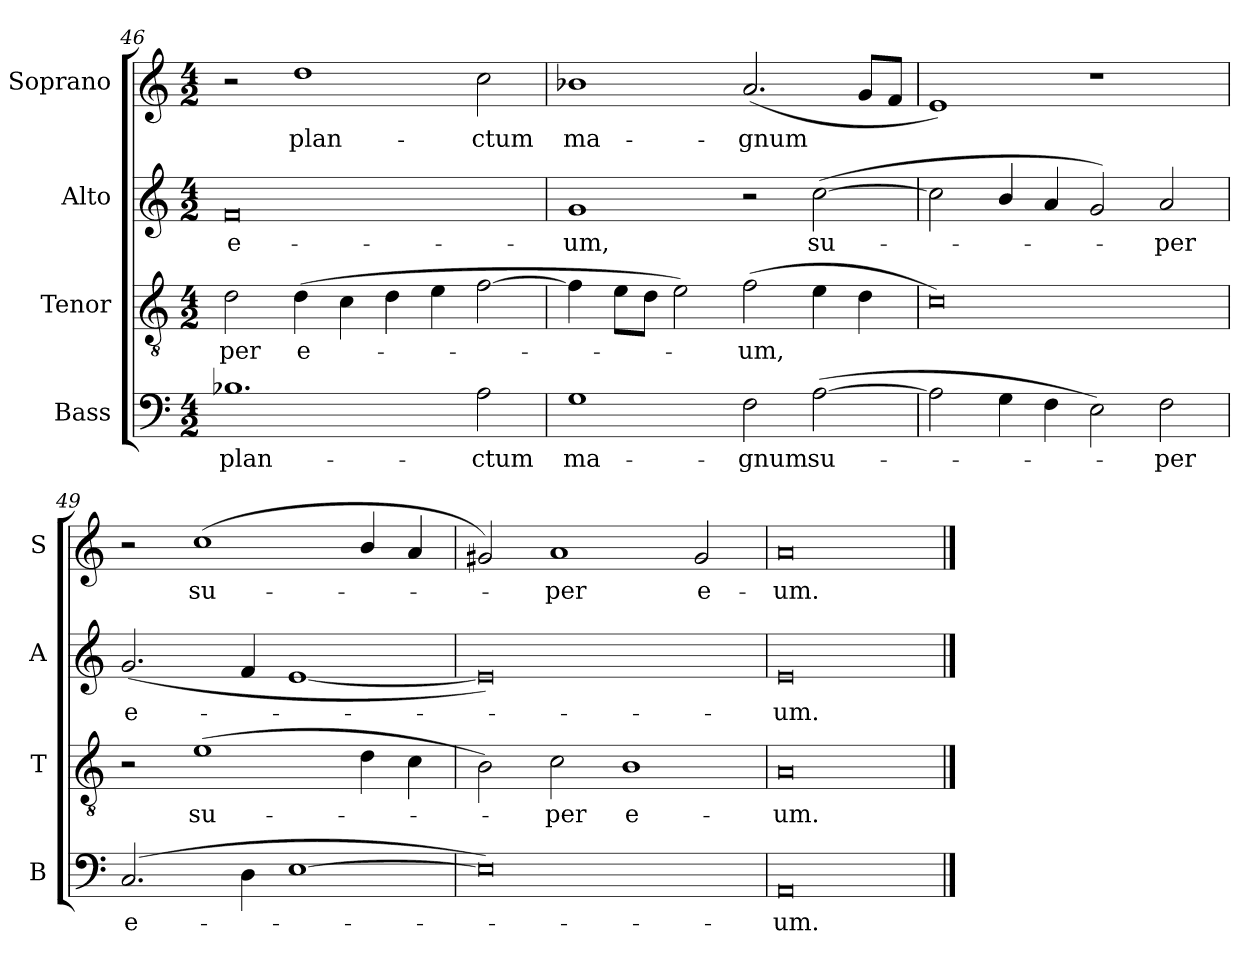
**kern	**text	**kern	**text	**kern	**text	**kern	**text
*part4	*part4	*part3	*part3	*part2	*part2	*part1	*part1
*staff4	*staff4	*staff3	*staff3	*staff2	*staff2	*staff1	*staff1
*I"Bass	*	*I"Tenor	*	*I"Alto	*	*I"Soprano	*
*I'B	*	*I'T	*	*I'A	*	*I'S	*
!!LO:LB:g=z
*clefF4	*	*clefGv2	*	*clefG2	*	*clefG2	*
*k[]	*	*k[]	*	*k[]	*	*k[]	*
*C:	*	*C:	*	*C:	*	*C:	*
*M4/2	*	*M4/2	*	*M4/2	*	*M4/2	*
=46	=46	=46	=46	=46	=46	=46	=46
!	!LO:LY:b	!	!LO:LY:b	!	!LO:LY:b	!	!
1.B-X	plan-	2d	-per	0f	e-	2r	.
!	!	!	!LO:LY:b	!	!	!	!LO:LY:b
.	.	(>4d	e-	.	.	1dd	plan-
.	.	4c	.	.	.	.	.
.	.	4d	.	.	.	.	.
.	.	4e	.	.	.	.	.
!	!LO:LY:b	!	!	!	!	!	!LO:LY:b
2A	-ctum	[2f	.	.	.	2cc	-ctum
=47	=47	=47	=47	=47	=47	=47	=47
!	!LO:LY:b	!	!	!	!LO:LY:b	!	!LO:LY:b
1G	ma-	4f]	.	1g	-um,	1b-X/	ma-
.	.	8eL	.	.	.	.	.
.	.	8dJ	.	.	.	.	.
.	.	2e)	.	.	.	.	.
!	!LO:LY:b	!	!LO:LY:b	!	!	!	!LO:LY:b
2F	-gnum	(>2f	um,	2r	.	(<2.a	-gnum
!	!LO:LY:b	!	!	!	!LO:LY:b	!	!
(>[2A	su-	4e	.	(<[2cc	su-	.	.
.	.	4d	.	.	.	8gL	.
.	.	.	.	.	.	8fJ	.
=48	=48	=48	=48	=48	=48	=48	=48
2A]	.	0c)	.	2cc]	.	1e)	.
4G	.	.	.	4b/	.	.	.
4F	.	.	.	4a	.	.	.
2E)	.	.	.	2g)	.	1r	.
!	!LO:LY:b	!	!	!	!LO:LY:b	!	!
2F	per	.	.	2a	per	.	.
=49	=49	=49	=49	=49	=49	=49	=49
!	!LO:LY:b	!	!	!	!LO:LY:b	!	!
(>2.C	e-	2r	.	(<2.g	e-	2r	.
!	!	!	!LO:LY:b	!	!	!	!LO:LY:b
.	.	(>1e	su-	.	.	(<1cc	su-
4D	.	.	.	4f	.	.	.
[1E	.	.	.	[1e	.	.	.
.	.	4d	.	.	.	4b/	.
.	.	4c	.	.	.	4a	.
=50	=50	=50	=50	=50	=50	=50	=50
0E])	.	2B)	.	0e])	.	2g#X)	.
!	!	!	!LO:LY:b	!	!	!	!LO:LY:b
.	.	2c	per	.	.	1a	per
!	!	!	!LO:LY:b	!	!	!	!
.	.	1B/	e-	.	.	.	.
!	!	!	!	!	!	!	!LO:LY:b
.	.	.	.	.	.	2g#	e-
=51	=51	=51	=51	=51	=51	=51	=51
!	!LO:LY:b	!	!LO:LY:b	!	!LO:LY:b	!	!LO:LY:b
0AA	um.	0A	-um.	0e	um.	0a	-um.
==	==	==	==	==	==	==	==
*-	*-	*-	*-	*-	*-	*-	*-
